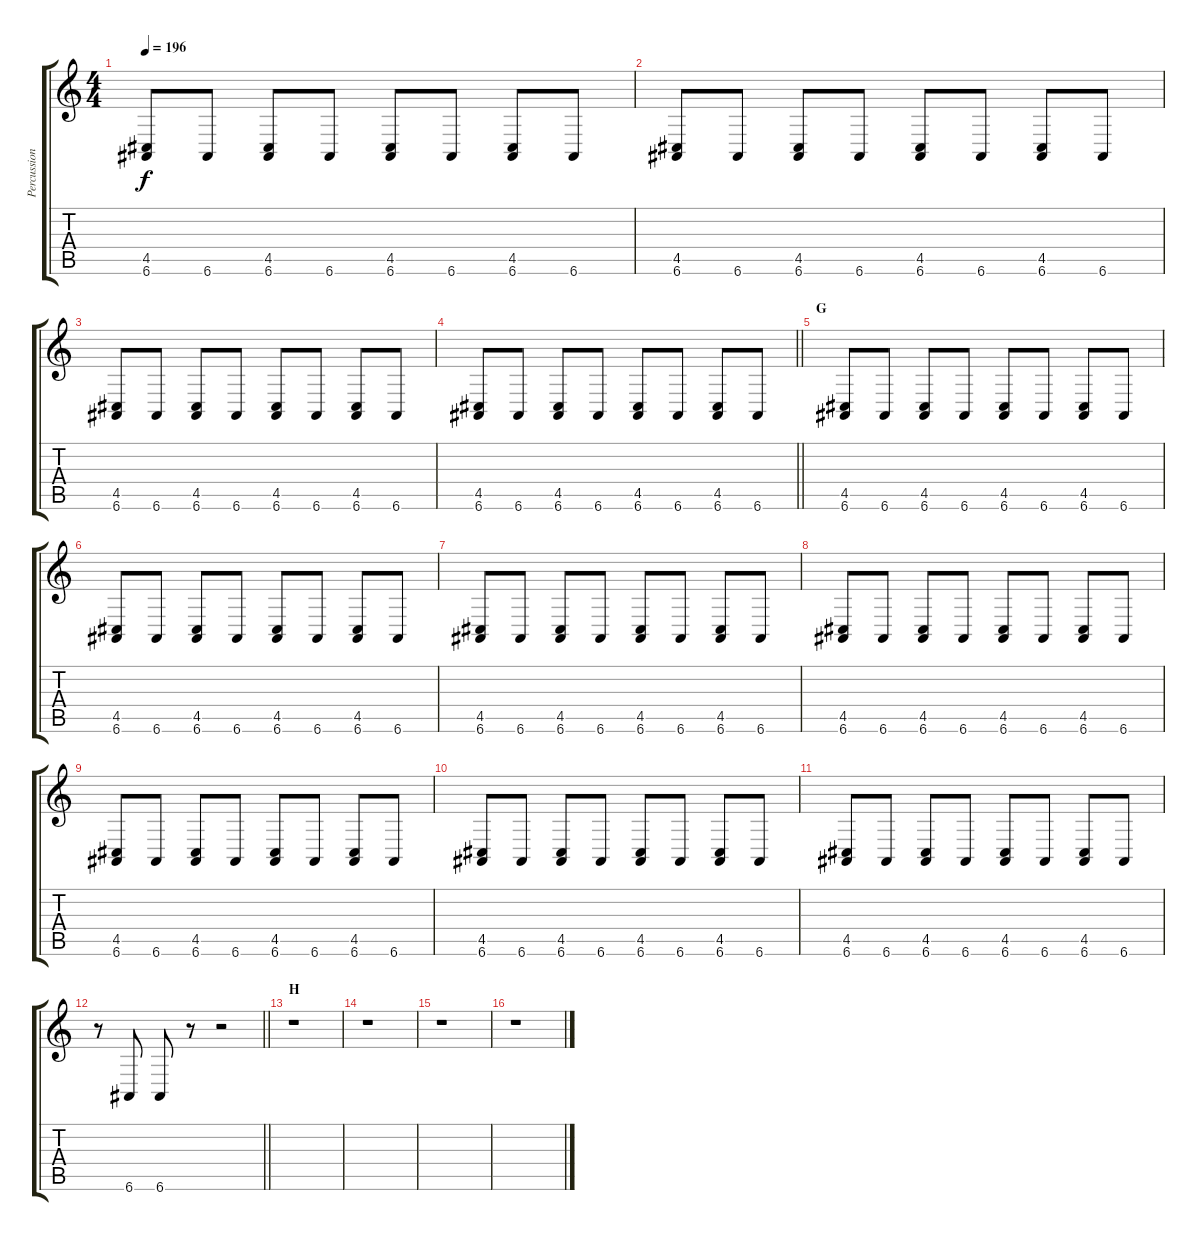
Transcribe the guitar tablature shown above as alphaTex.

\track ("Percussion" "Percussion") {instrument steeldrums}
\staff {score tabs}
\tuning (E4 B3 G3 D3 A2 E2) {hide}
\ts (4 4)
\tempo 196
\clef g2
\ks c
(4.5 6.6).8{dy f} 6.6.8 (4.5 6.6).8 6.6.8 (4.5 6.6).8 6.6.8 (4.5 6.6).8 6.6.8 |
(4.5 6.6).8 6.6.8 (4.5 6.6).8 6.6.8 (4.5 6.6).8 6.6.8 (4.5 6.6).8 6.6.8 |
(4.5 6.6).8 6.6.8 (4.5 6.6).8 6.6.8 (4.5 6.6).8 6.6.8 (4.5 6.6).8 6.6.8 |
\barLineRight lightlight
(4.5 6.6).8 6.6.8 (4.5 6.6).8 6.6.8 (4.5 6.6).8 6.6.8 (4.5 6.6).8 6.6.8 |
\section ("" "G")
(4.5 6.6).8 6.6.8 (4.5 6.6).8 6.6.8 (4.5 6.6).8 6.6.8 (4.5 6.6).8 6.6.8 |
(4.5 6.6).8 6.6.8 (4.5 6.6).8 6.6.8 (4.5 6.6).8 6.6.8 (4.5 6.6).8 6.6.8 |
(4.5 6.6).8 6.6.8 (4.5 6.6).8 6.6.8 (4.5 6.6).8 6.6.8 (4.5 6.6).8 6.6.8 |
(4.5 6.6).8 6.6.8 (4.5 6.6).8 6.6.8 (4.5 6.6).8 6.6.8 (4.5 6.6).8 6.6.8 |
(4.5 6.6).8 6.6.8 (4.5 6.6).8 6.6.8 (4.5 6.6).8 6.6.8 (4.5 6.6).8 6.6.8 |
(4.5 6.6).8 6.6.8 (4.5 6.6).8 6.6.8 (4.5 6.6).8 6.6.8 (4.5 6.6).8 6.6.8 |
(4.5 6.6).8 6.6.8 (4.5 6.6).8 6.6.8 (4.5 6.6).8 6.6.8 (4.5 6.6).8 6.6.8 |
\barLineRight lightlight
r.8 6.6.8 6.6.8 r.8 r.2 |
\section ("" "H")
r.1 |
r.1 |
r.1 |
r.1
